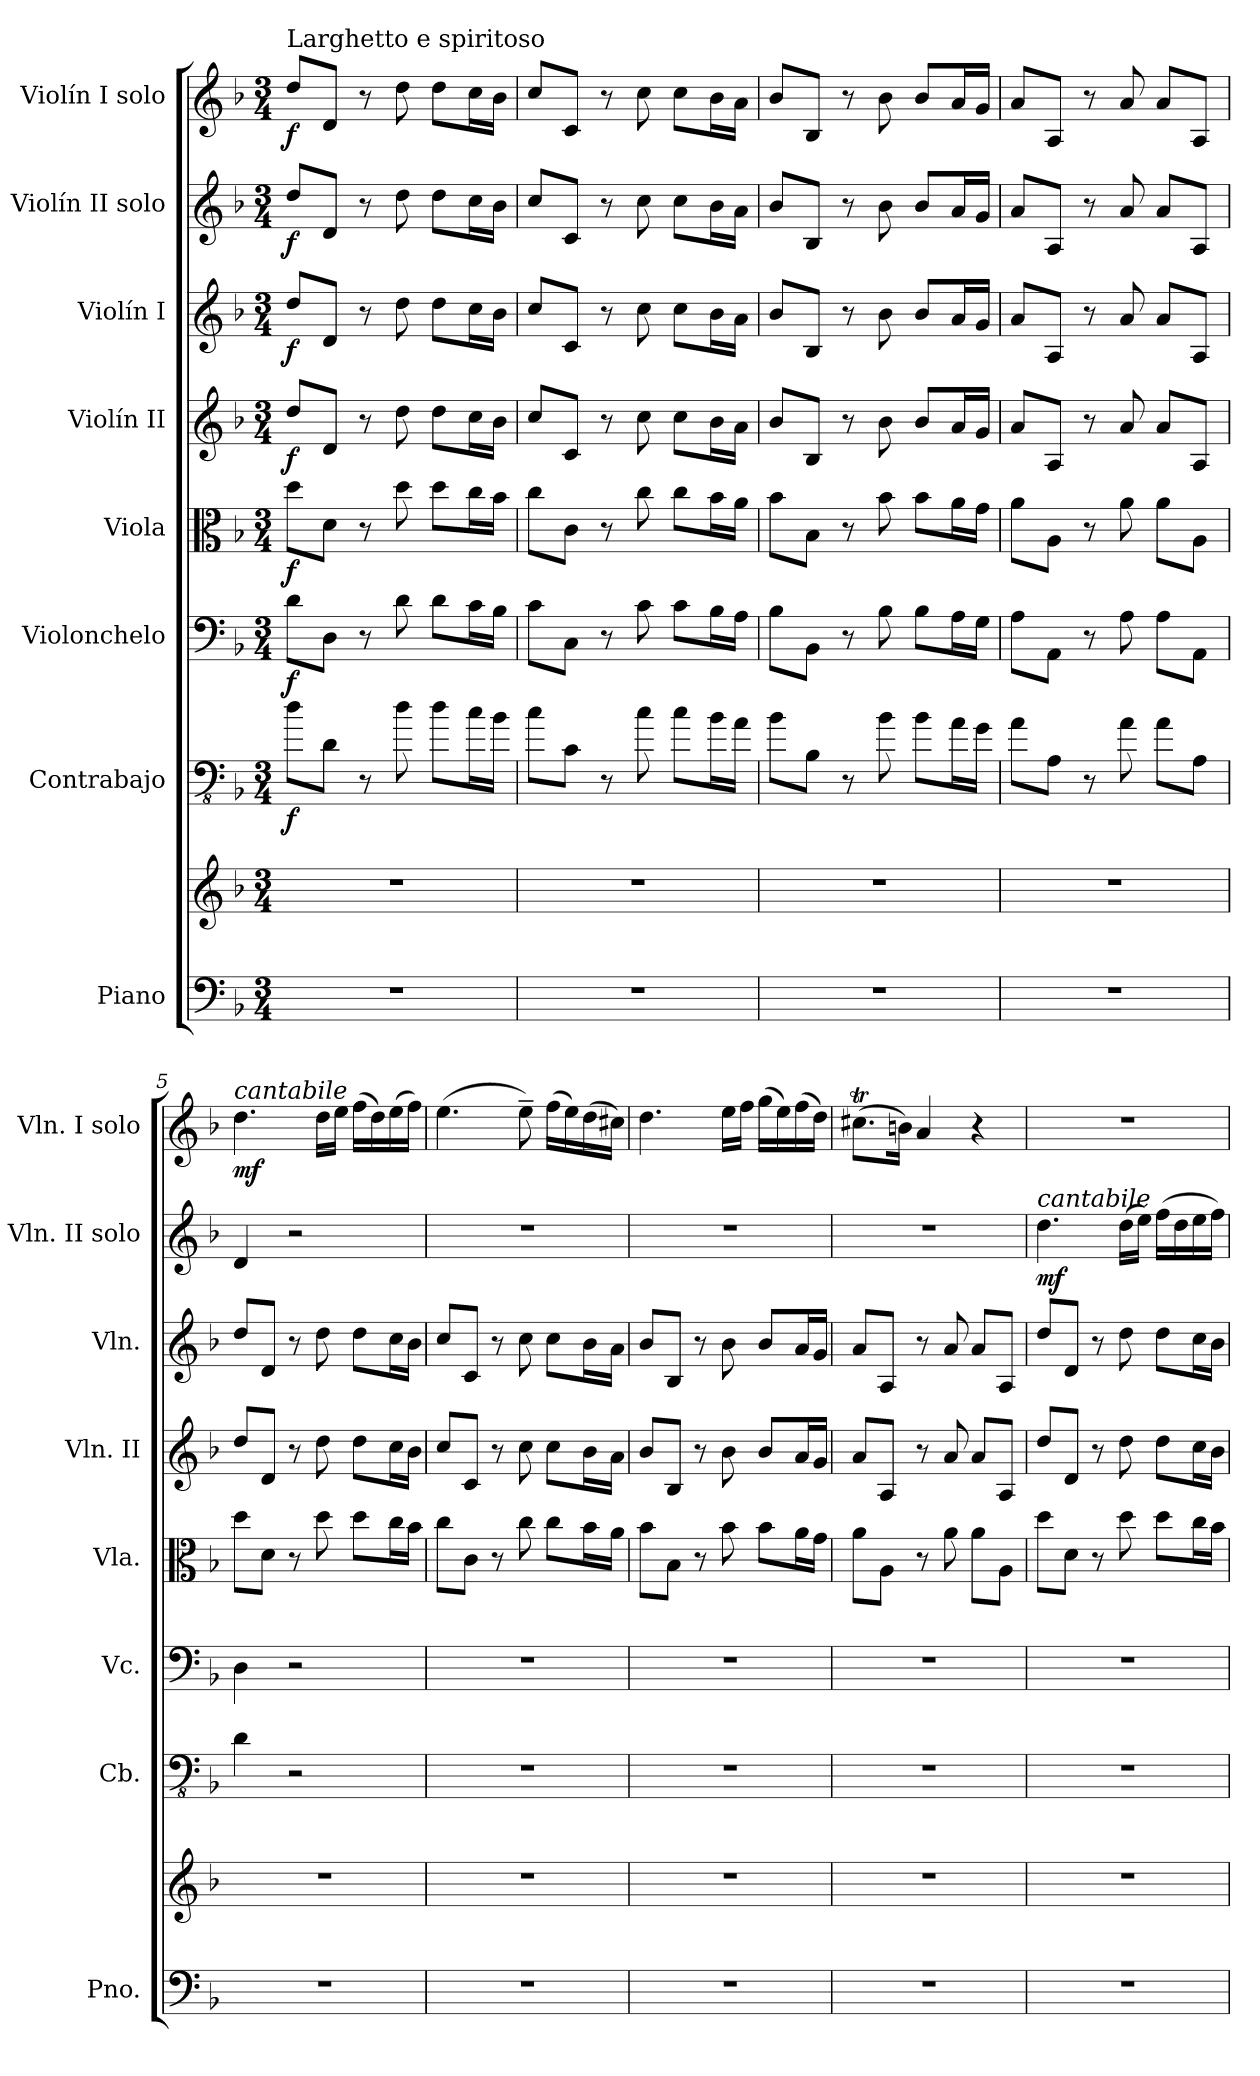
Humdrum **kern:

**kern	**kern	**kern	**dynam	**kern	**dynam	**kern	**dynam	**kern	**dynam	**kern	**dynam	**kern	**dynam	**kern	**dynam
*part8	*part8	*part7	*part7	*part6	*part6	*part5	*part5	*part4	*part4	*part3	*part3	*part2	*part2	*part1	*part1
*staff9	*staff8	*staff7	*staff7	*staff6	*staff6	*staff5	*staff5	*staff4	*staff4	*staff3	*staff3	*staff2	*staff2	*staff1	*staff1
*I"Piano	*	*I"Contrabajo	*	*I"Violonchelo	*	*I"Viola	*	*I"Violín II	*	*I"Violín I	*	*I"Violín II solo	*	*I"Violín I solo	*
*I'Pno.	*	*I'Cb.	*	*I'Vc.	*	*I'Vla.	*	*I'Vln. II	*	*I'Vln.	*	*I'Vln. II solo	*	*I'Vln. I solo	*
*clefF4	*clefG2	*clefFv4	*	*clefF4	*	*clefC3	*	*clefG2	*	*clefG2	*	*clefG2	*	*clefG2	*
*	*	*ITrd7c12	*	*	*	*	*	*	*	*	*	*	*	*	*
*k[b-]	*k[b-]	*k[b-]	*	*k[b-]	*	*k[b-]	*	*k[b-]	*	*k[b-]	*	*k[b-]	*	*k[b-]	*
*M3/4	*M3/4	*M3/4	*	*M3/4	*	*M3/4	*	*M3/4	*	*M3/4	*	*M3/4	*	*M3/4	*
*MM38	*MM38	*MM38	*	*MM38	*	*MM38	*	*MM38	*	*MM38	*	*MM38	*	*MM38	*
=1	=1	=1	=1	=1	=1	=1	=1	=1	=1	=1	=1	=1	=1	=1	=1
!	!	!	!	!	!	!	!	!	!	!	!	!	!	!LO:TX:a:t=Larghetto e spiritoso	!
!	!	!	!LO:DY:b	!	!LO:DY:b	!	!LO:DY:b	!	!LO:DY:b	!	!LO:DY:b	!	!LO:DY:b	!	!LO:DY:b
2.r	2.r	8D\L	f	8d\L	f	8dd\L	f	8dd/L	f	8dd/L	f	8dd/L	f	8dd/L	f
.	.	8DD\J	.	8D\J	.	8d\J	.	8d/J	.	8d/J	.	8d/J	.	8d/J	.
.	.	8r	.	8r	.	8r	.	8r	.	8r	.	8r	.	8r	.
.	.	8D\	.	8d\	.	8dd\	.	8dd\	.	8dd\	.	8dd\	.	8dd\	.
.	.	8D\L	.	8d\L	.	8dd\L	.	8dd\L	.	8dd\L	.	8dd\L	.	8dd\L	.
.	.	16C\L	.	16c\L	.	16cc\L	.	16cc\L	.	16cc\L	.	16cc\L	.	16cc\L	.
.	.	16BB-\JJ	.	16B-\JJ	.	16b-\JJ	.	16b-\JJ	.	16b-\JJ	.	16b-\JJ	.	16b-\JJ	.
=2	=2	=2	=2	=2	=2	=2	=2	=2	=2	=2	=2	=2	=2	=2	=2
2.r	2.r	8C\L	.	8c\L	.	8cc\L	.	8cc/L	.	8cc/L	.	8cc/L	.	8cc/L	.
.	.	8CC\J	.	8C\J	.	8c\J	.	8c/J	.	8c/J	.	8c/J	.	8c/J	.
.	.	8r	.	8r	.	8r	.	8r	.	8r	.	8r	.	8r	.
.	.	8C\	.	8c\	.	8cc\	.	8cc\	.	8cc\	.	8cc\	.	8cc\	.
.	.	8C\L	.	8c\L	.	8cc\L	.	8cc\L	.	8cc\L	.	8cc\L	.	8cc\L	.
.	.	16BB-\L	.	16B-\L	.	16b-\L	.	16b-\L	.	16b-\L	.	16b-\L	.	16b-\L	.
.	.	16AA\JJ	.	16A\JJ	.	16a\JJ	.	16a\JJ	.	16a\JJ	.	16a\JJ	.	16a\JJ	.
=3	=3	=3	=3	=3	=3	=3	=3	=3	=3	=3	=3	=3	=3	=3	=3
2.r	2.r	8BB-\L	.	8B-\L	.	8b-\L	.	8b-/L	.	8b-/L	.	8b-/L	.	8b-/L	.
.	.	8BBB-\J	.	8BB-\J	.	8B-\J	.	8B-/J	.	8B-/J	.	8B-/J	.	8B-/J	.
.	.	8r	.	8r	.	8r	.	8r	.	8r	.	8r	.	8r	.
.	.	8BB-\	.	8B-\	.	8b-\	.	8b-\	.	8b-\	.	8b-\	.	8b-\	.
.	.	8BB-\L	.	8B-\L	.	8b-\L	.	8b-/L	.	8b-/L	.	8b-/L	.	8b-/L	.
.	.	16AA\L	.	16A\L	.	16a\L	.	16a/L	.	16a/L	.	16a/L	.	16a/L	.
.	.	16GG\JJ	.	16G\JJ	.	16g\JJ	.	16g/JJ	.	16g/JJ	.	16g/JJ	.	16g/JJ	.
=4	=4	=4	=4	=4	=4	=4	=4	=4	=4	=4	=4	=4	=4	=4	=4
2.r	2.r	8AA\L	.	8A\L	.	8a\L	.	8a/L	.	8a/L	.	8a/L	.	8a/L	.
.	.	8AAA\J	.	8AA\J	.	8A\J	.	8A/J	.	8A/J	.	8A/J	.	8A/J	.
.	.	8r	.	8r	.	8r	.	8r	.	8r	.	8r	.	8r	.
.	.	8AA\	.	8A\	.	8a\	.	8a/	.	8a/	.	8a/	.	8a/	.
.	.	8AA\L	.	8A\L	.	8a\L	.	8a/L	.	8a/L	.	8a/L	.	8a/L	.
.	.	8AAA\J	.	8AA\J	.	8A\J	.	8A/J	.	8A/J	.	8A/J	.	8A/J	.
!!LO:LB:g=z
=5	=5	=5	=5	=5	=5	=5	=5	=5	=5	=5	=5	=5	=5	=5	=5
!	!	!	!	!	!	!	!	!	!	!	!	!	!	!LO:TX:a:i:t=cantabile	!
!	!	!	!	!	!	!	!	!	!	!	!	!	!	!	!LO:DY:b
2.r	2.r	4DD\	.	4D\	.	8dd\L	.	8dd/L	.	8dd/L	.	4d/	.	4.dd\	mf
!	!	!	!	!	!	!	!LO:DY:b	!	!	!	!	!	!	!	!
!	!	!	!	!	!	!	!LO:DY:n=1:b	!	!LO:DY:b	!	!	!	!	!	!
!	!	!	!	!	!	!	!	!	!LO:DY:n=1:b	!	!LO:DY:b	!	!	!	!
!	!	!	!	!	!	!	!	!	!	!	!LO:DY:n=1:b	!	!	!	!
.	.	.	.	.	.	8d\J	pp other-dynamics	8d/J	pp other-dynamics	8d/J	pp other-dynamics	.	.	.	.
.	.	2r	.	2r	.	8r	.	8r	.	8r	.	2r	.	.	.
.	.	.	.	.	.	8dd\	.	8dd\	.	8dd\	.	.	.	16dd\LL	.
.	.	.	.	.	.	.	.	.	.	.	.	.	.	16ee\JJ	.
.	.	.	.	.	.	8dd\L	.	8dd\L	.	8dd\L	.	.	.	(>16ff\LL	.
.	.	.	.	.	.	.	.	.	.	.	.	.	.	16dd\)	.
.	.	.	.	.	.	16cc\L	.	16cc\L	.	16cc\L	.	.	.	(>16ee\	.
.	.	.	.	.	.	16b-\JJ	.	16b-\JJ	.	16b-\JJ	.	.	.	16ff\JJ)	.
=6	=6	=6	=6	=6	=6	=6	=6	=6	=6	=6	=6	=6	=6	=6	=6
2.r	2.r	2.r	.	2.r	.	8cc\L	.	8cc/L	.	8cc/L	.	2.r	.	(>4.ee\	.
.	.	.	.	.	.	8c\J	.	8c/J	.	8c/J	.	.	.	.	.
.	.	.	.	.	.	8r	.	8r	.	8r	.	.	.	.	.
.	.	.	.	.	.	8cc\	.	8cc\	.	8cc\	.	.	.	8ee~\)	.
.	.	.	.	.	.	8cc\L	.	8cc\L	.	8cc\L	.	.	.	(>16ff\LL	.
.	.	.	.	.	.	.	.	.	.	.	.	.	.	16ee\)	.
.	.	.	.	.	.	16b-\L	.	16b-\L	.	16b-\L	.	.	.	(>16dd\	.
.	.	.	.	.	.	16a\JJ	.	16a\JJ	.	16a\JJ	.	.	.	16cc#X\JJ)	.
=7	=7	=7	=7	=7	=7	=7	=7	=7	=7	=7	=7	=7	=7	=7	=7
2.r	2.r	2.r	.	2.r	.	8b-\L	.	8b-/L	.	8b-/L	.	2.r	.	4.dd\	.
.	.	.	.	.	.	8B-\J	.	8B-/J	.	8B-/J	.	.	.	.	.
.	.	.	.	.	.	8r	.	8r	.	8r	.	.	.	.	.
.	.	.	.	.	.	8b-\	.	8b-\	.	8b-\	.	.	.	16ee\LL	.
.	.	.	.	.	.	.	.	.	.	.	.	.	.	16ff\JJ	.
.	.	.	.	.	.	8b-\L	.	8b-/L	.	8b-/L	.	.	.	(>16gg\LL	.
.	.	.	.	.	.	.	.	.	.	.	.	.	.	16ee\)	.
.	.	.	.	.	.	16a\L	.	16a/L	.	16a/L	.	.	.	(>16ff\	.
.	.	.	.	.	.	16g\JJ	.	16g/JJ	.	16g/JJ	.	.	.	16dd\JJ)	.
=8	=8	=8	=8	=8	=8	=8	=8	=8	=8	=8	=8	=8	=8	=8	=8
2.r	2.r	2.r	.	2.r	.	8a\L	.	8a/L	.	8a/L	.	2.r	.	(>8.cc#Xt\L	.
.	.	.	.	.	.	8A\J	.	8A/J	.	8A/J	.	.	.	.	.
.	.	.	.	.	.	.	.	.	.	.	.	.	.	16bn\Jk)	.
.	.	.	.	.	.	8r	.	8r	.	8r	.	.	.	4a/	.
.	.	.	.	.	.	8a\	.	8a/	.	8a/	.	.	.	.	.
.	.	.	.	.	.	8a\L	.	8a/L	.	8a/L	.	.	.	4r	.
.	.	.	.	.	.	8A\J	.	8A/J	.	8A/J	.	.	.	.	.
!!LO:PB:g=z
=9	=9	=9	=9	=9	=9	=9	=9	=9	=9	=9	=9	=9	=9	=9	=9
!	!	!	!	!	!	!	!	!	!	!	!	!LO:TX:a:i:t=cantabile	!	!	!
!	!	!	!	!	!	!	!	!	!	!	!	!	!LO:DY:b	!	!
2.r	2.r	2.r	.	2.r	.	8dd\L	.	8dd/L	.	8dd/L	.	4.dd\	mf	2.r	.
.	.	.	.	.	.	8d\J	.	8d/J	.	8d/J	.	.	.	.	.
.	.	.	.	.	.	8r	.	8r	.	8r	.	.	.	.	.
.	.	.	.	.	.	8dd\	.	8dd\	.	8dd\	.	(>16dd\LL	.	.	.
.	.	.	.	.	.	.	.	.	.	.	.	16ee\JJ)	.	.	.
.	.	.	.	.	.	8dd\L	.	8dd\L	.	8dd\L	.	(>16ff\LL	.	.	.
.	.	.	.	.	.	.	.	.	.	.	.	16dd\	.	.	.
.	.	.	.	.	.	16cc\L	.	16cc\L	.	16cc\L	.	16ee\	.	.	.
.	.	.	.	.	.	16b-\JJ	.	16b-\JJ	.	16b-\JJ	.	16ff\JJ)	.	.	.
=	=	=	=	=	=	=	=	=	=	=	=	=	=	=	=
*-	*-	*-	*-	*-	*-	*-	*-	*-	*-	*-	*-	*-	*-	*-	*-
